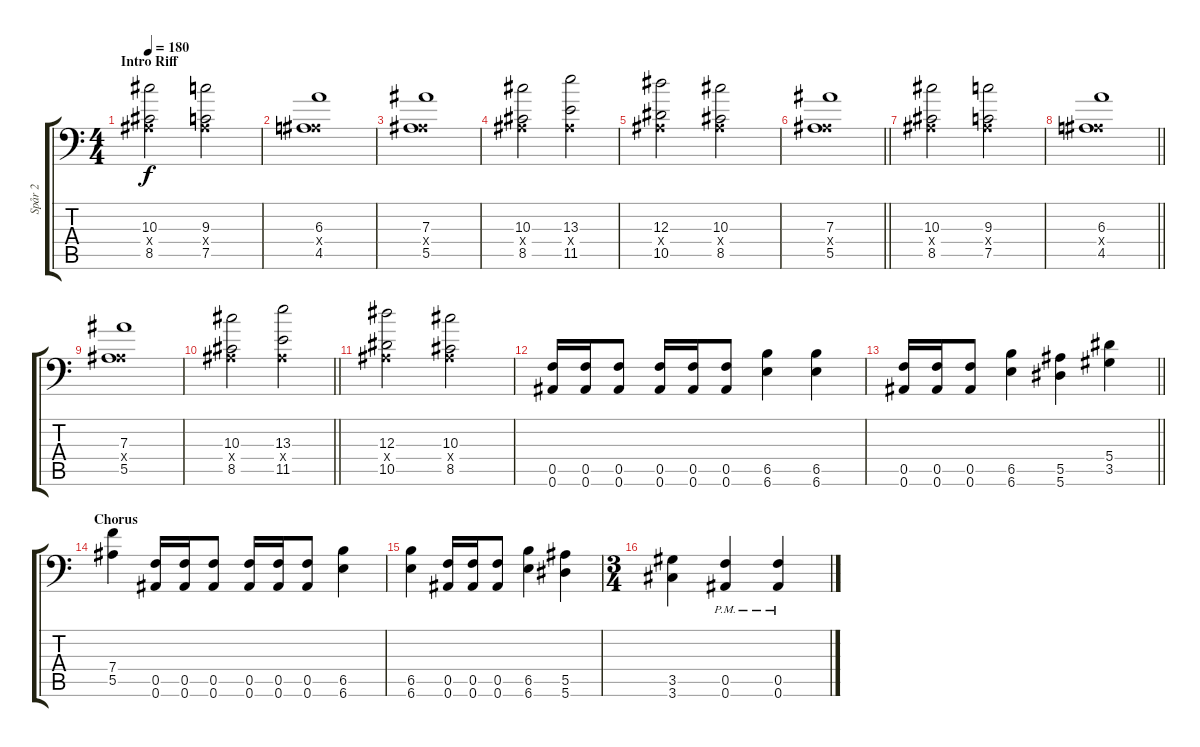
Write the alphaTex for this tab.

\track ("Spår 2" "Spår 2") {instrument distortionguitar}
\staff {score tabs}
\tuning (C4 G3 Eb3 Bb2 F2 Bb1) {hide}
\ts (4 4)
\section ("" "Intro Riff")
\tempo 180
\clef f4
\ks c
(10.3 0.4{x} 8.5).2{dy f} (9.3 0.4{x} 7.5).2 |
(6.3 0.4{x} 4.5).1 |
(7.3 0.4{x} 5.5).1 |
(10.3 0.4{x} 8.5).2 (13.3 0.4{x} 11.5).2 |
(12.3 0.4{x} 10.5).2 (10.3 0.4{x} 8.5).2 |
\barLineRight lightlight
(7.3 0.4{x} 5.5).1{balance 12} |
(10.3 0.4{x} 8.5).2 (9.3 0.4{x} 7.5).2 |
\barLineRight lightlight
(6.3 0.4{x} 4.5).1 |
(7.3 0.4{x} 5.5).1 |
\barLineRight lightlight
(10.3 0.4{x} 8.5).2 (13.3 0.4{x} 11.5).2 |
(12.3 0.4{x} 10.5).2 (10.3 0.4{x} 8.5).2 |
(0.5 0.6).16 (0.5 0.6).16 (0.5 0.6).8 (0.5 0.6).16 (0.5 0.6).16 (0.5 0.6).8 (6.5 6.6).4 (6.5 6.6).4 |
\barLineRight lightlight
(0.5 0.6).16 (0.5 0.6).16 (0.5 0.6).8 (6.5 6.6).4 (5.5 5.6).4 (5.4 3.5).4 |
\section ("" "Chorus")
(7.4 5.5).4 (0.5 0.6).16 (0.5 0.6).16 (0.5 0.6).8 (0.5 0.6).16 (0.5 0.6).16 (0.5 0.6).8 (6.5 6.6).4 |
(6.5 6.6).4 (0.5 0.6).16 (0.5 0.6).16 (0.5 0.6).8 (6.5 6.6).4 (5.5 5.6).4 |
\ts (3 4)
(3.5 3.6).4 (0.5{pm} 0.6{pm}).4 (0.5{pm} 0.6{pm}).4
